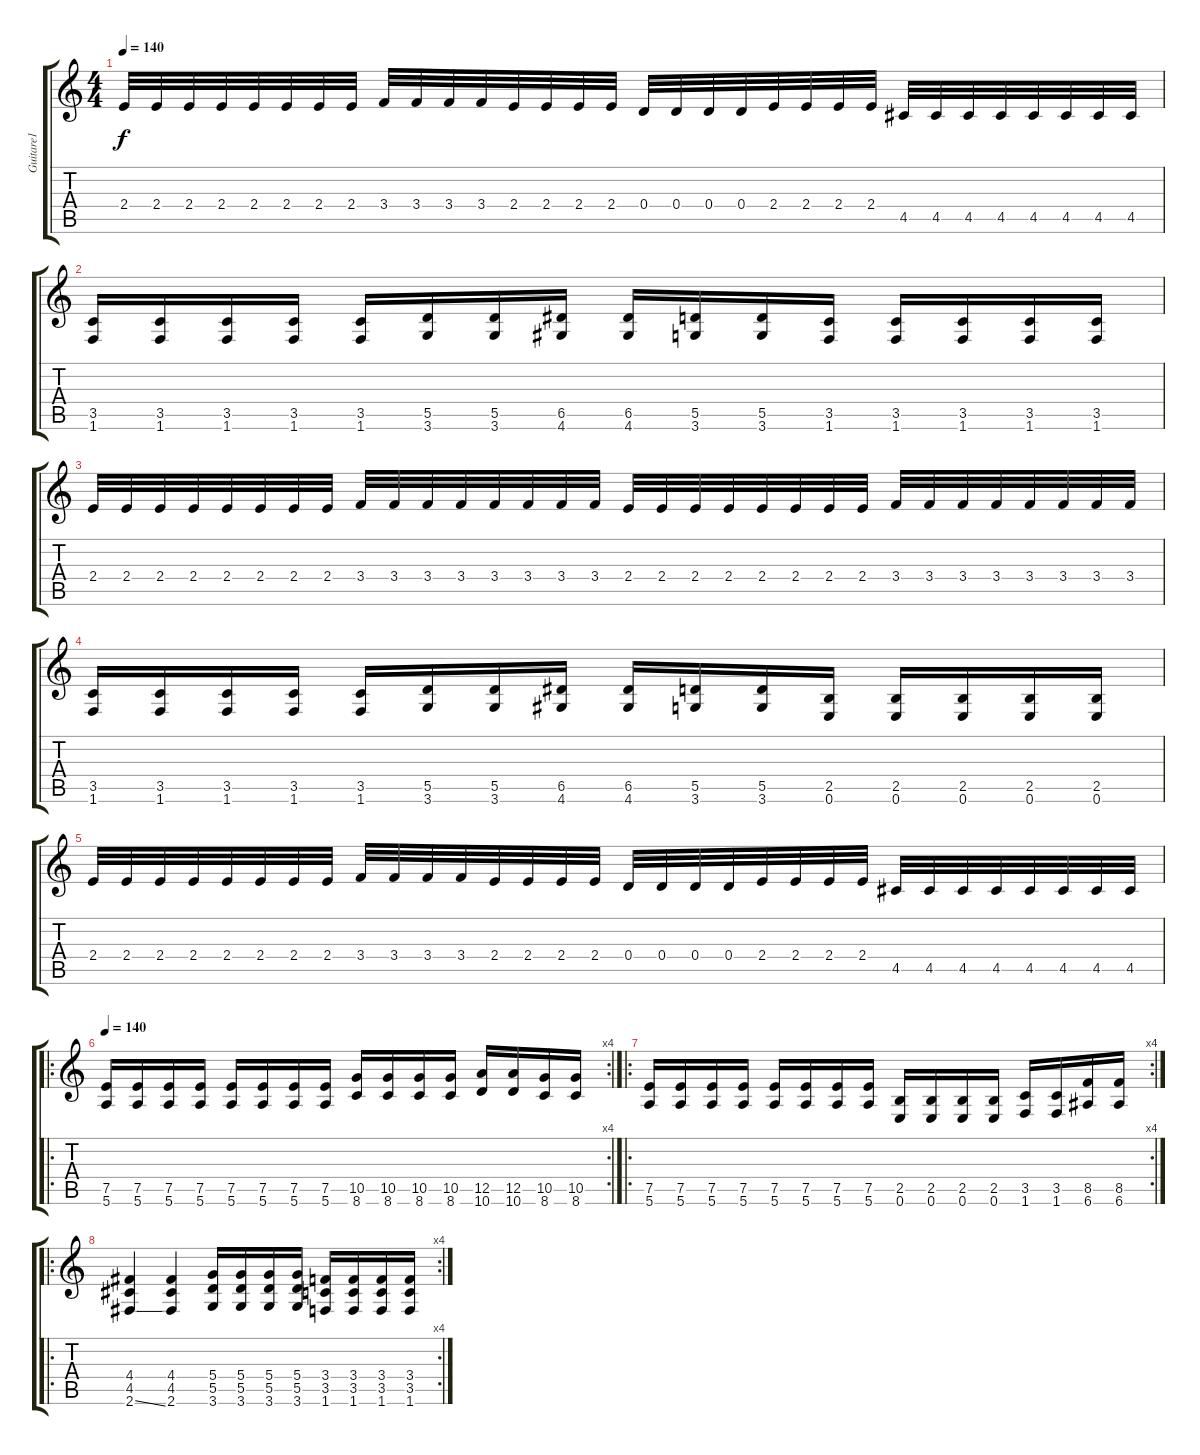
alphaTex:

\track ("Guitare1" "Guitare1") {instrument distortionguitar}
\staff {score tabs}
\tuning (E4 B3 G3 D3 A2 E2) {hide}
\ts (4 4)
\tempo 140
\clef g2
\ks c
2.4.32{dy f} 2.4.32 2.4.32 2.4.32 2.4.32 2.4.32 2.4.32 2.4.32 3.4.32 3.4.32 3.4.32 3.4.32 2.4.32 2.4.32 2.4.32 2.4.32 0.4.32 0.4.32 0.4.32 0.4.32 2.4.32 2.4.32 2.4.32 2.4.32 4.5.32 4.5.32 4.5.32 4.5.32 4.5.32 4.5.32 4.5.32 4.5.32 |
(3.5 1.6).16 (3.5 1.6).16 (3.5 1.6).16 (3.5 1.6).16 (3.5 1.6).16 (5.5 3.6).16 (5.5 3.6).16 (6.5 4.6).16 (6.5 4.6).16 (5.5 3.6).16 (5.5 3.6).16 (3.5 1.6).16 (3.5 1.6).16 (3.5 1.6).16 (3.5 1.6).16 (3.5 1.6).16 |
2.4.32 2.4.32 2.4.32 2.4.32 2.4.32 2.4.32 2.4.32 2.4.32 3.4.32 3.4.32 3.4.32 3.4.32 3.4.32 3.4.32 3.4.32 3.4.32 2.4.32 2.4.32 2.4.32 2.4.32 2.4.32 2.4.32 2.4.32 2.4.32 3.4.32 3.4.32 3.4.32 3.4.32 3.4.32 3.4.32 3.4.32 3.4.32 |
(3.5 1.6).16 (3.5 1.6).16 (3.5 1.6).16 (3.5 1.6).16 (3.5 1.6).16 (5.5 3.6).16 (5.5 3.6).16 (6.5 4.6).16 (6.5 4.6).16 (5.5 3.6).16 (5.5 3.6).16 (2.5 0.6).16 (2.5 0.6).16 (2.5 0.6).16 (2.5 0.6).16 (2.5 0.6).16 |
2.4.32 2.4.32 2.4.32 2.4.32 2.4.32 2.4.32 2.4.32 2.4.32 3.4.32 3.4.32 3.4.32 3.4.32 2.4.32 2.4.32 2.4.32 2.4.32 0.4.32 0.4.32 0.4.32 0.4.32 2.4.32 2.4.32 2.4.32 2.4.32 4.5.32 4.5.32 4.5.32 4.5.32 4.5.32 4.5.32 4.5.32 4.5.32 |
\ro
\rc 4
\tempo 140
(7.5 5.6).16 (7.5 5.6).16 (7.5 5.6).16 (7.5 5.6).16 (7.5 5.6).16 (7.5 5.6).16 (7.5 5.6).16 (7.5 5.6).16 (10.5 8.6).16 (10.5 8.6).16 (10.5 8.6).16 (10.5 8.6).16 (12.5 10.6).16 (12.5 10.6).16 (10.5 8.6).16 (10.5 8.6).16 |
\ro
\rc 4
(7.5 5.6).16 (7.5 5.6).16 (7.5 5.6).16 (7.5 5.6).16 (7.5 5.6).16 (7.5 5.6).16 (7.5 5.6).16 (7.5 5.6).16 (2.5 0.6).16 (2.5 0.6).16 (2.5 0.6).16 (2.5 0.6).16 (3.5 1.6).16 (3.5 1.6).16 (8.5 6.6).16 (8.5 6.6).16 |
\ro
\rc 4
(4.4 4.5 2.6{ss}).4 (4.4 4.5 2.6).4 (5.4 5.5 3.6).16 (5.4 5.5 3.6).16 (5.4 5.5 3.6).16 (5.4 5.5 3.6).16 (3.4 3.5 1.6).16 (3.4 3.5 1.6).16 (3.4 3.5 1.6).16 (3.4 3.5 1.6).16
